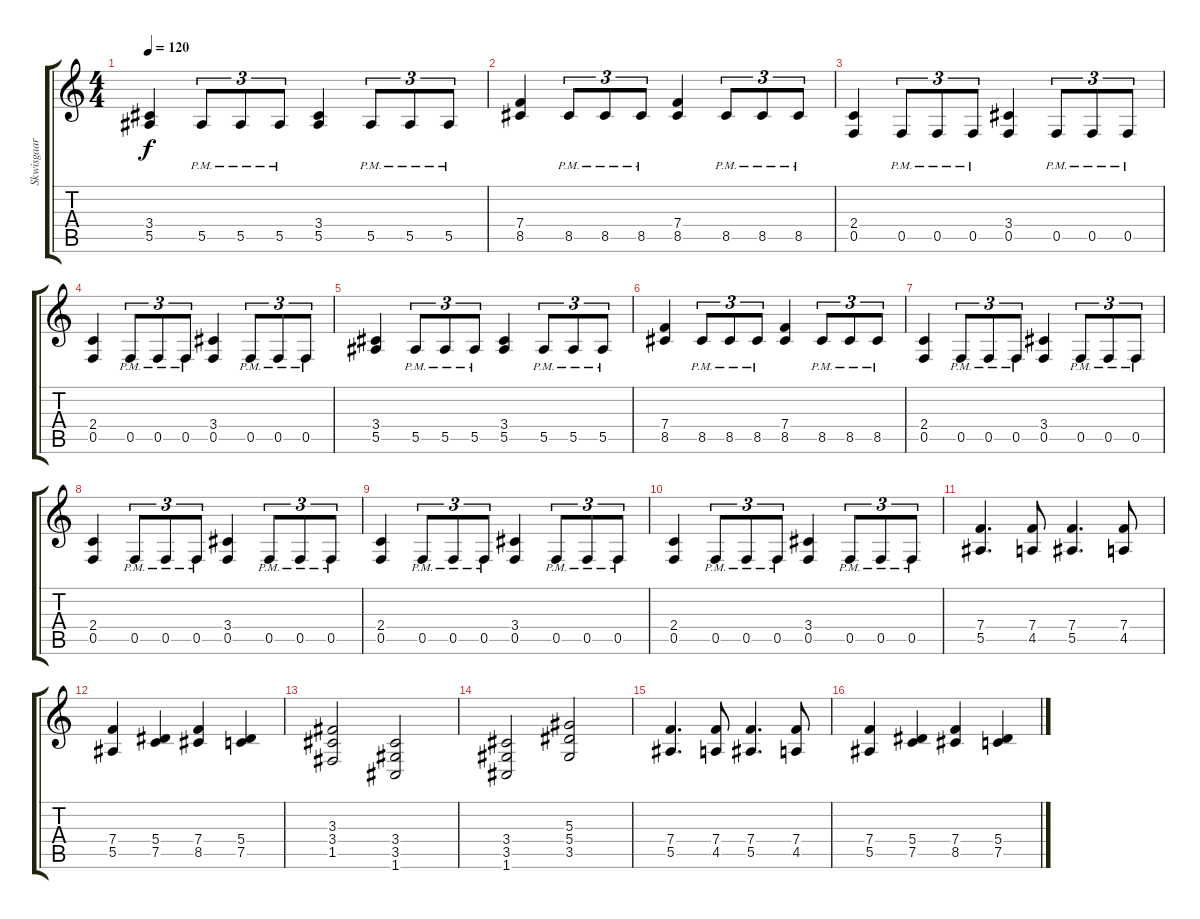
\track ("Skwisgaar " "Skwisgaar ") {instrument distortionguitar}
\staff {score tabs}
\tuning (C4 G3 Eb3 Bb2 F2 C2) {hide}
\ts (4 4)
\tempo 120
\clef g2
\ks c
(3.4 5.5).4{dy f} 5.5{pm}.8{tu (3 2)} 5.5{pm}.8{tu (3 2)} 5.5{pm}.8{tu (3 2)} (3.4 5.5).4 5.5{pm}.8{tu (3 2)} 5.5{pm}.8{tu (3 2)} 5.5{pm}.8{tu (3 2)} |
(7.4 8.5).4 8.5{pm}.8{tu (3 2)} 8.5{pm}.8{tu (3 2)} 8.5{pm}.8{tu (3 2)} (7.4 8.5).4 8.5{pm}.8{tu (3 2)} 8.5{pm}.8{tu (3 2)} 8.5{pm}.8{tu (3 2)} |
(2.4 0.5).4 0.5{pm}.8{tu (3 2)} 0.5{pm}.8{tu (3 2)} 0.5{pm}.8{tu (3 2)} (3.4 0.5).4 0.5{pm}.8{tu (3 2)} 0.5{pm}.8{tu (3 2)} 0.5{pm}.8{tu (3 2)} |
(2.4 0.5).4 0.5{pm}.8{tu (3 2)} 0.5{pm}.8{tu (3 2)} 0.5{pm}.8{tu (3 2)} (3.4 0.5).4 0.5{pm}.8{tu (3 2)} 0.5{pm}.8{tu (3 2)} 0.5{pm}.8{tu (3 2)} |
(3.4 5.5).4 5.5{pm}.8{tu (3 2)} 5.5{pm}.8{tu (3 2)} 5.5{pm}.8{tu (3 2)} (3.4 5.5).4 5.5{pm}.8{tu (3 2)} 5.5{pm}.8{tu (3 2)} 5.5{pm}.8{tu (3 2)} |
(7.4 8.5).4 8.5{pm}.8{tu (3 2)} 8.5{pm}.8{tu (3 2)} 8.5{pm}.8{tu (3 2)} (7.4 8.5).4 8.5{pm}.8{tu (3 2)} 8.5{pm}.8{tu (3 2)} 8.5{pm}.8{tu (3 2)} |
(2.4 0.5).4 0.5{pm}.8{tu (3 2)} 0.5{pm}.8{tu (3 2)} 0.5{pm}.8{tu (3 2)} (3.4 0.5).4 0.5{pm}.8{tu (3 2)} 0.5{pm}.8{tu (3 2)} 0.5{pm}.8{tu (3 2)} |
(2.4 0.5).4 0.5{pm}.8{tu (3 2)} 0.5{pm}.8{tu (3 2)} 0.5{pm}.8{tu (3 2)} (3.4 0.5).4 0.5{pm}.8{tu (3 2)} 0.5{pm}.8{tu (3 2)} 0.5{pm}.8{tu (3 2)} |
(2.4 0.5).4 0.5{pm}.8{tu (3 2)} 0.5{pm}.8{tu (3 2)} 0.5{pm}.8{tu (3 2)} (3.4 0.5).4 0.5{pm}.8{tu (3 2)} 0.5{pm}.8{tu (3 2)} 0.5{pm}.8{tu (3 2)} |
(2.4 0.5).4 0.5{pm}.8{tu (3 2)} 0.5{pm}.8{tu (3 2)} 0.5{pm}.8{tu (3 2)} (3.4 0.5).4 0.5{pm}.8{tu (3 2)} 0.5{pm}.8{tu (3 2)} 0.5{pm}.8{tu (3 2)} |
(7.4 5.5).4{d} (7.4 4.5).8 (7.4 5.5).4{d} (7.4 4.5).8 |
(7.4 5.5).4 (5.4 7.5).4 (7.4 8.5).4 (5.4 7.5).4 |
(3.3 3.4 1.5).2 (3.4 3.5 1.6).2 |
(3.4 3.5 1.6).2 (5.3 5.4 3.5).2 |
(7.4 5.5).4{d} (7.4 4.5).8 (7.4 5.5).4{d} (7.4 4.5).8 |
(7.4 5.5).4 (5.4 7.5).4 (7.4 8.5).4 (5.4 7.5).4
